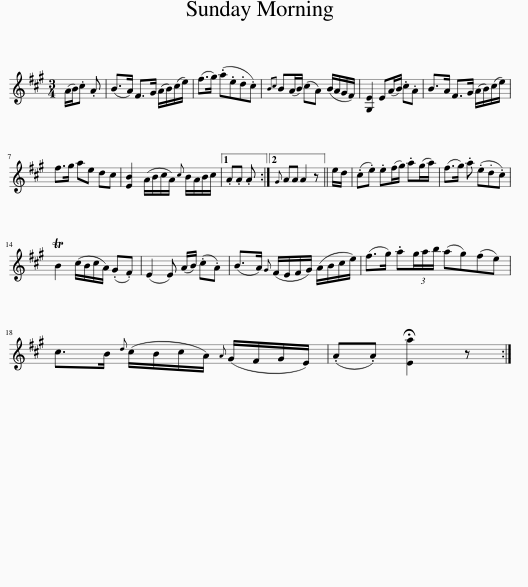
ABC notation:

X:1
L:1/8
M:3/4
I:linebreak $
K:A
V:1 treble
V:1
 (A/B/).c .A | (B>A) F>G (A/B/)(c/e/) | (f>g) (.a.e.d.c) |{Bc} B(A/B/) (cA) (B/A/G/F/) | [G,E]2 E(A/B/) .c.A | %5
 B>A F>G (A/B/)(c/e/) |$ f>g ae dc | [EB]2 (A/B/c/A/){c} B/A/B/c/ |1 .A.A .A :|2{G} AA A2 z || %10
 e/d/ | (.c.e) .e(f/g/) .a(g/a/) | (f>g) .a (.e.d.c) |$ TB2 (c/B/c/A/) (.G.F) | (E2 E) (A/B/) (.c.A) | %15
 (B>A){G} (F/E/F/G/) (A/B/c/e/) | (f>g) .a(3g/a/b/ (ag)(fe) |$ c>B{d} (c/B/c/A/){A} (G/F/G/E/) | (.A.A) !fermata![Ea]2 z :| %19
